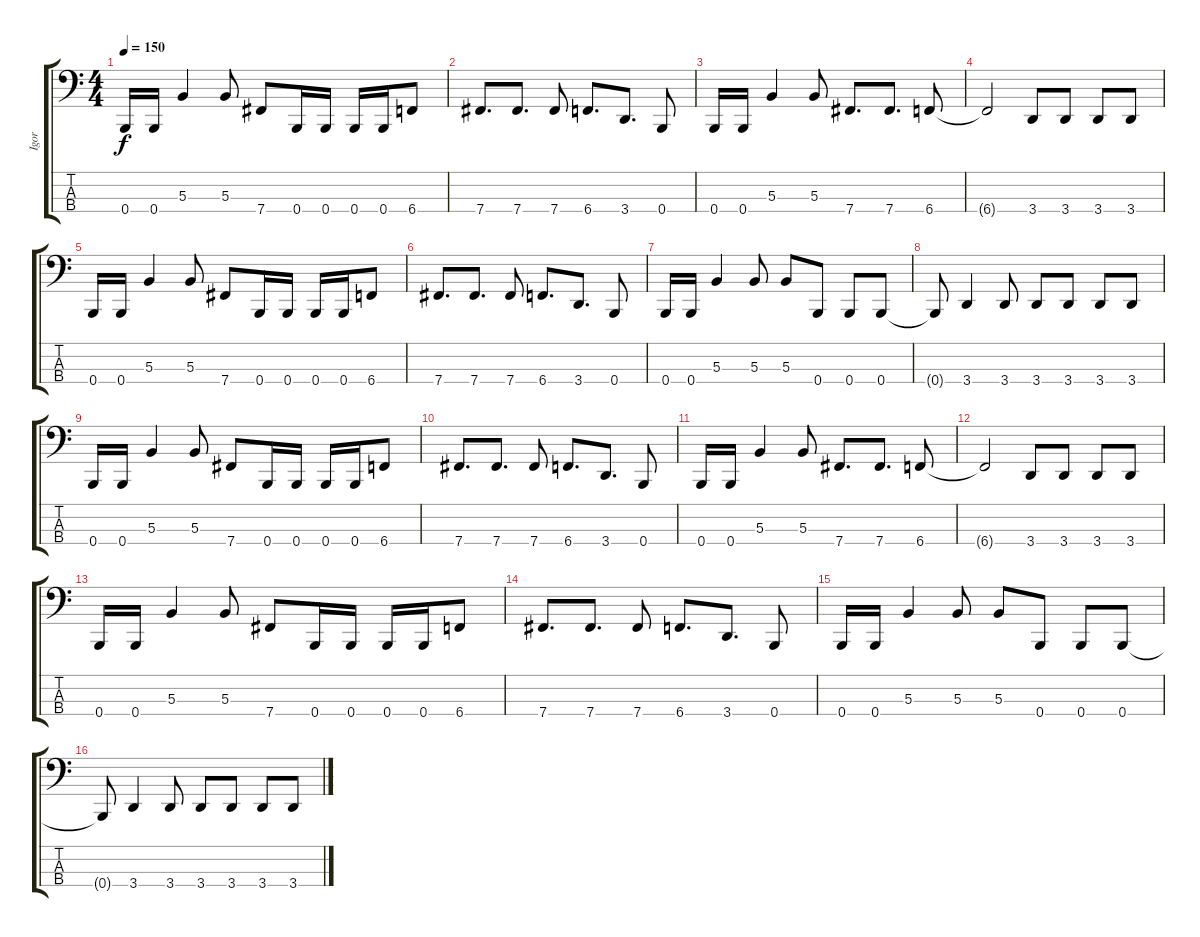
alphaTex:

\track ("Igor" "Igor") {instrument slapbass1}
\staff {score tabs}
\tuning (E2 B1 Gb1 B0) {hide}
\ts (4 4)
\tempo 150
\clef f4
\ks c
0.4.16{dy f} 0.4.16 5.3.4 5.3.8 7.4.8 0.4.16 0.4.16 0.4.16 0.4.16 6.4.8 |
7.4.8{d} 7.4.8{d} 7.4.8 6.4.8{d} 3.4.8{d} 0.4.8 |
0.4.16 0.4.16 5.3.4 5.3.8 7.4.8{d} 7.4.8{d} 6.4.8 |
6.4{t}.2 3.4.8 3.4.8 3.4.8 3.4.8 |
0.4.16 0.4.16 5.3.4 5.3.8 7.4.8 0.4.16 0.4.16 0.4.16 0.4.16 6.4.8 |
7.4.8{d} 7.4.8{d} 7.4.8 6.4.8{d} 3.4.8{d} 0.4.8 |
0.4.16 0.4.16 5.3.4 5.3.8 5.3.8 0.4.8 0.4.8 0.4.8 |
0.4{t}.8 3.4.4 3.4.8 3.4.8 3.4.8 3.4.8 3.4.8 |
0.4.16 0.4.16 5.3.4 5.3.8 7.4.8 0.4.16 0.4.16 0.4.16 0.4.16 6.4.8 |
7.4.8{d} 7.4.8{d} 7.4.8 6.4.8{d} 3.4.8{d} 0.4.8 |
0.4.16 0.4.16 5.3.4 5.3.8 7.4.8{d} 7.4.8{d} 6.4.8 |
6.4{t}.2 3.4.8 3.4.8 3.4.8 3.4.8 |
0.4.16 0.4.16 5.3.4 5.3.8 7.4.8 0.4.16 0.4.16 0.4.16 0.4.16 6.4.8 |
7.4.8{d} 7.4.8{d} 7.4.8 6.4.8{d} 3.4.8{d} 0.4.8 |
0.4.16 0.4.16 5.3.4 5.3.8 5.3.8 0.4.8 0.4.8 0.4.8 |
0.4{t}.8 3.4.4 3.4.8 3.4.8 3.4.8 3.4.8 3.4.8
